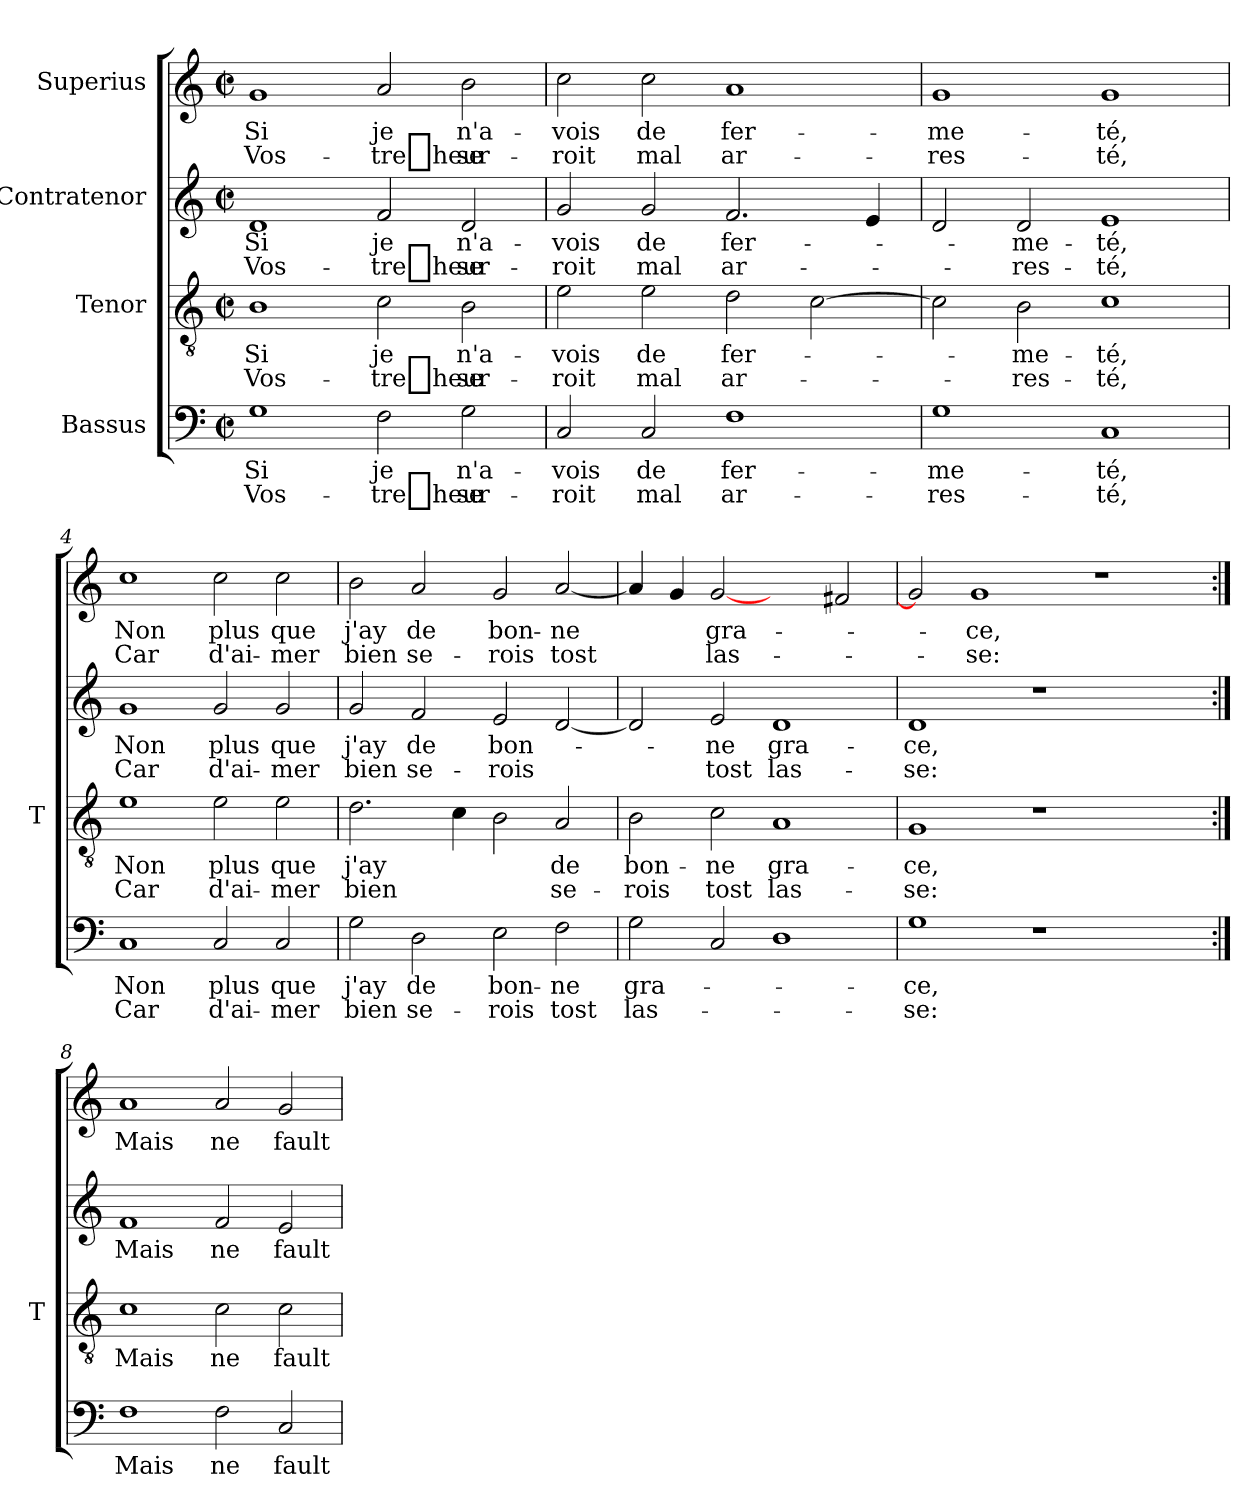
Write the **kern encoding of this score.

**kern	**text	**text	**kern	**text	**text	**kern	**text	**text	**kern	**text	**text
*part4	*part4	*part4	*part3	*part3	*part3	*part2	*part2	*part2	*part1	*part1	*part1
*staff4	*staff4	*staff4	*staff3	*staff3	*staff3	*staff2	*staff2	*staff2	*staff1	*staff1	*staff1
*I"Bassus	*	*	*I"Tenor	*	*	*I"Contratenor	*	*	*I"Superius	*	*
*	*	*	*I'T	*	*	*	*	*	*	*	*
*clefF4	*	*	*clefGv2	*	*	*clefG2	*	*	*clefG2	*	*
*k[]	*	*	*k[]	*	*	*k[]	*	*	*k[]	*	*
*C:	*	*	*C:	*	*	*C:	*	*	*C:	*	*
*M2/2	*	*	*M2/2	*	*	*M2/2	*	*	*M2/2	*	*
*met(c|)	*	*	*met(c|)	*	*	*met(c|)	*	*	*met(c|)	*	*
=1	=1	=1	=1	=1	=1	=1	=1	=1	=1	=1	=1
1G	-Si	Vos-	1B	-Si	Vos-	1d	-Si	Vos-	1g	-Si	Vos-
2F	-je	-tre_heur	2c	-je	-tre_heur	2f	-je	-tre_heur	2a	-je	-tre_heur
2G	n'a-	se-	2B	n'a-	se-	2d	n'a-	se-	2b	n'a-	se-
=2	=2	=2	=2	=2	=2	=2	=2	=2	=2	=2	=2
2C	-vois	-roit	2e	-vois	-roit	2g	-vois	-roit	2cc	-vois	-roit
2C	-de	-mal	2e	-de	-mal	2g	-de	-mal	2cc	-de	-mal
1F	fer-	ar-	2d	fer-	ar-	2.f	fer-	ar-	1a	fer-	ar-
.	.	.	[2c	.	.	.	.	.	.	.	.
.	.	.	.	.	.	4e	.	.	.	.	.
=3	=3	=3	=3	=3	=3	=3	=3	=3	=3	=3	=3
1G	me-	res-	2c]	.	.	2d	.	.	1g	me-	res-
.	.	.	2B	me-	res-	2d	me-	res-	.	.	.
1C	-té,	-té,	1c	-té,	-té,	1e	-té,	-té,	1g	-té,	-té,
=4	=4	=4	=4	=4	=4	=4	=4	=4	=4	=4	=4
1C	-Non	-Car	1e	-Non	-Car	1g	-Non	-Car	1cc	-Non	-Car
2C	-plus	d'ai-	2e	-plus	d'ai-	2g	-plus	d'ai-	2cc	-plus	d'ai-
2C	-que	-mer	2e	-que	-mer	2g	-que	-mer	2cc	-que	-mer
=5	=5	=5	=5	=5	=5	=5	=5	=5	=5	=5	=5
2G	-j'ay	-bien	2.d	-j'ay	-bien	2g	-j'ay	-bien	2b	-j'ay	-bien
2D	-de	se-	.	.	.	2f	-de	se-	2a	-de	se-
.	.	.	4c	.	.	.	.	.	.	.	.
2E	bon-	-rois	2B	.	.	2e	bon-	-rois	2g	bon-	-rois
2F	-ne	-tost	2A	-de	se-	[2d	.	.	[2a	-ne	-tost
=6	=6	=6	=6	=6	=6	=6	=6	=6	=6	=6	=6
2G	gra-	las-	2B	bon-	-rois	2d]	.	.	4a]	.	.
.	.	.	.	.	.	.	.	.	4g	.	.
2C	.	.	2c	-ne	-tost	2e	-ne	-tost	[2g	gra-	las-
1D	.	.	1A	gra-	las-	1d	gra-	las-	2ryy	.	.
.	.	.	.	.	.	.	.	.	2f#X	.	.
=7	=7	=7	=7	=7	=7	=7	=7	=7	=7	=7	=7
1G	-ce,	-se:	1G	-ce,	-se:	1d	-ce,	-se:	2g]	.	.
.	.	.	.	.	.	.	.	.	1g	-ce,	-se:
1r	.	.	1r	.	.	1r	.	.	.	.	.
.	.	.	.	.	.	.	.	.	1r	.	.
2ryy	.	.	2ryy	.	.	2ryy	.	.	.	.	.
!!LO:PB:g=z
=8:|!	=8:|!	=8:|!	=8:|!	=8:|!	=8:|!	=8:|!	=8:|!	=8:|!	=8:|!	=8:|!	=8:|!
1F	-Mais	.	1c	-Mais	.	1f	-Mais	.	1a	-Mais	.
2F	-ne	.	2c	-ne	.	2f	-ne	.	2a	-ne	.
2C	-fault	.	2c	-fault	.	2e	-fault	.	2g	-fault	.
=	=	=	=	=	=	=	=	=	=	=	=
*-	*-	*-	*-	*-	*-	*-	*-	*-	*-	*-	*-
